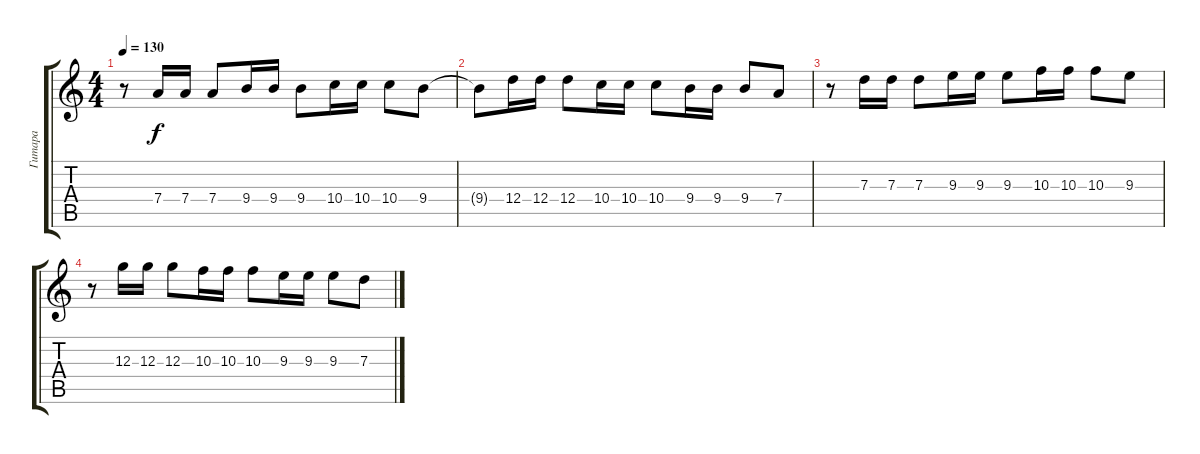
\track ("Гитара" "Гитара") {instrument electricguitarmuted}
\staff {score tabs}
\tuning (E4 B3 G3 D3 A2 E2) {hide}
\ts (4 4)
\tempo 130
\clef g2
\ks c
r.8{dy f} 7.4.16 7.4.16 7.4.8 9.4.16 9.4.16 9.4.8 10.4.16 10.4.16 10.4.8 9.4.8 |
9.4{t}.8 12.4.16 12.4.16 12.4.8 10.4.16 10.4.16 10.4.8 9.4.16 9.4.16 9.4.8 7.4.8 |
r.8 7.3.16 7.3.16 7.3.8 9.3.16 9.3.16 9.3.8 10.3.16 10.3.16 10.3.8 9.3.8 |
r.8 12.3.16 12.3.16 12.3.8 10.3.16 10.3.16 10.3.8 9.3.16 9.3.16 9.3.8 7.3.8
